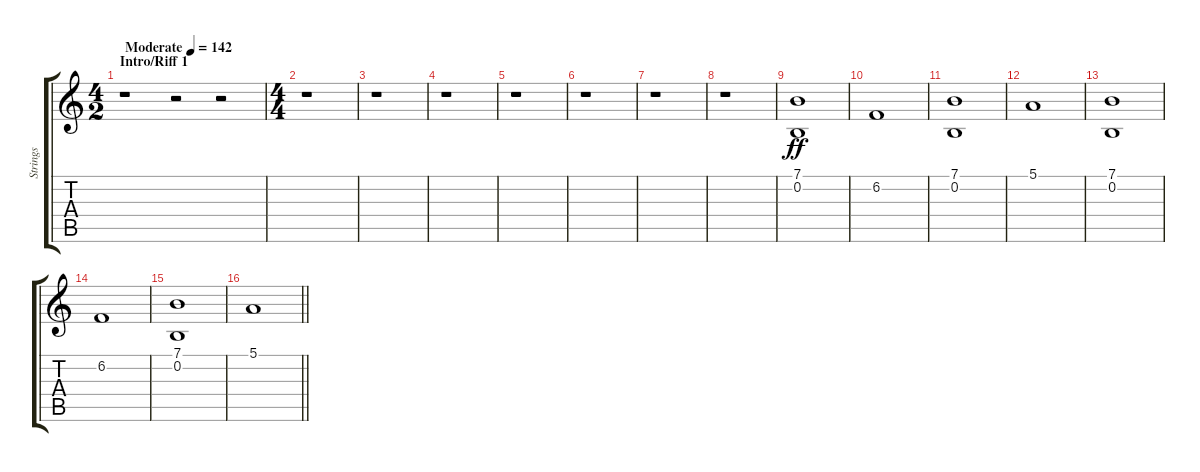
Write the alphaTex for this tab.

\track ("Strings" "Strings") {instrument lead1square}
\staff {score tabs}
\tuning (E4 B3 G3 D3 A2 E2) {hide}
\ts (4 2)
\section ("" "Intro/Riff 1")
\tempo (142 "Moderate")
\clef g2
\ks c
r.1{dy ff instrument lead1square} r.2 r.2 |
\ts (4 4)
r.1 |
r.1 |
r.1 |
r.1 |
r.1 |
r.1 |
r.1 |
(7.1 0.2).1 |
6.2.1 |
(7.1 0.2).1 |
5.1.1 |
(7.1 0.2).1 |
6.2.1 |
(7.1 0.2).1 |
\barLineRight lightlight
5.1.1
